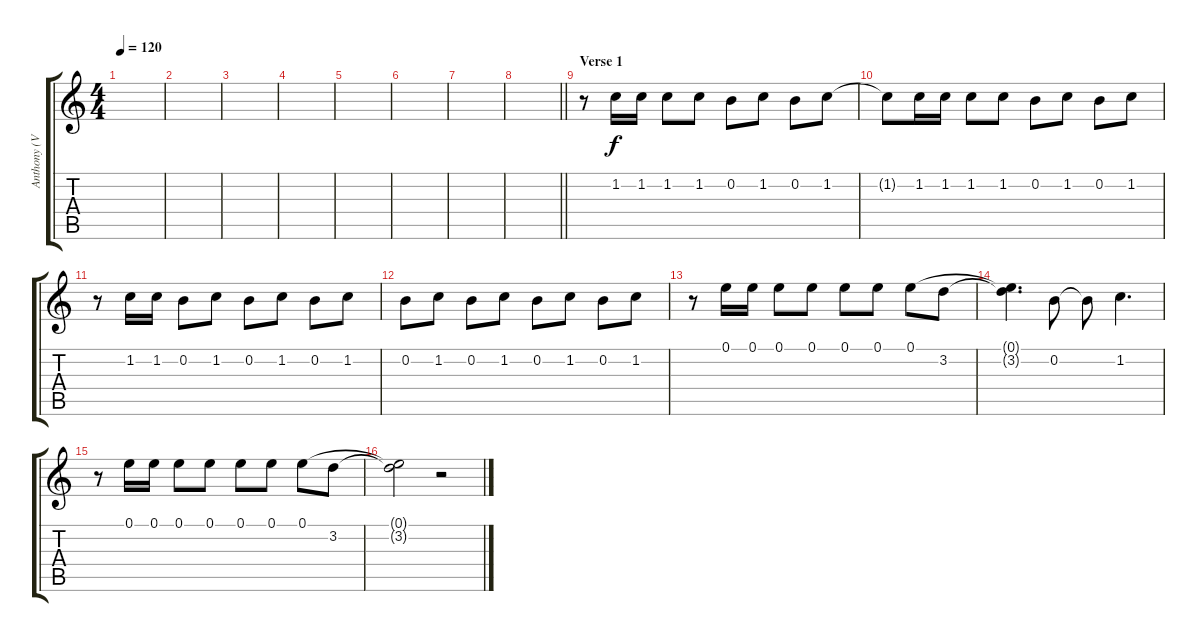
\track ("Anthony (Vocals)" "Anthony (V") {instrument distortionguitar}
\staff {score tabs}
\tuning (E4 B3 G3 D3 A2 E2) {hide}
\ts (4 4)
\tempo 120
\clef g2
\ks c
|
|
|
|
|
|
|
\barLineRight lightlight
|
\section ("" "Verse 1")
r.8 1.2.16 1.2.16 1.2.8 1.2.8 0.2.8 1.2.8 0.2.8 1.2.8 |
1.2{t}.8 1.2.16 1.2.16 1.2.8 1.2.8 0.2.8 1.2.8 0.2.8 1.2.8 |
r.8 1.2.16 1.2.16 0.2.8 1.2.8 0.2.8 1.2.8 0.2.8 1.2.8 |
0.2.8 1.2.8 0.2.8 1.2.8 0.2.8 1.2.8 0.2.8 1.2.8 |
r.8 0.1.16 0.1.16 0.1.8 0.1.8 0.1.8 0.1.8 0.1.8 3.2.8 |
(0.1{t} 3.2{t}).4{d} 0.2.8 0.2{t}.8 1.2.4{d} |
r.8 0.1.16 0.1.16 0.1.8 0.1.8 0.1.8 0.1.8 0.1.8 3.2.8 |
(0.1{t} 3.2{t}).2 r.2
